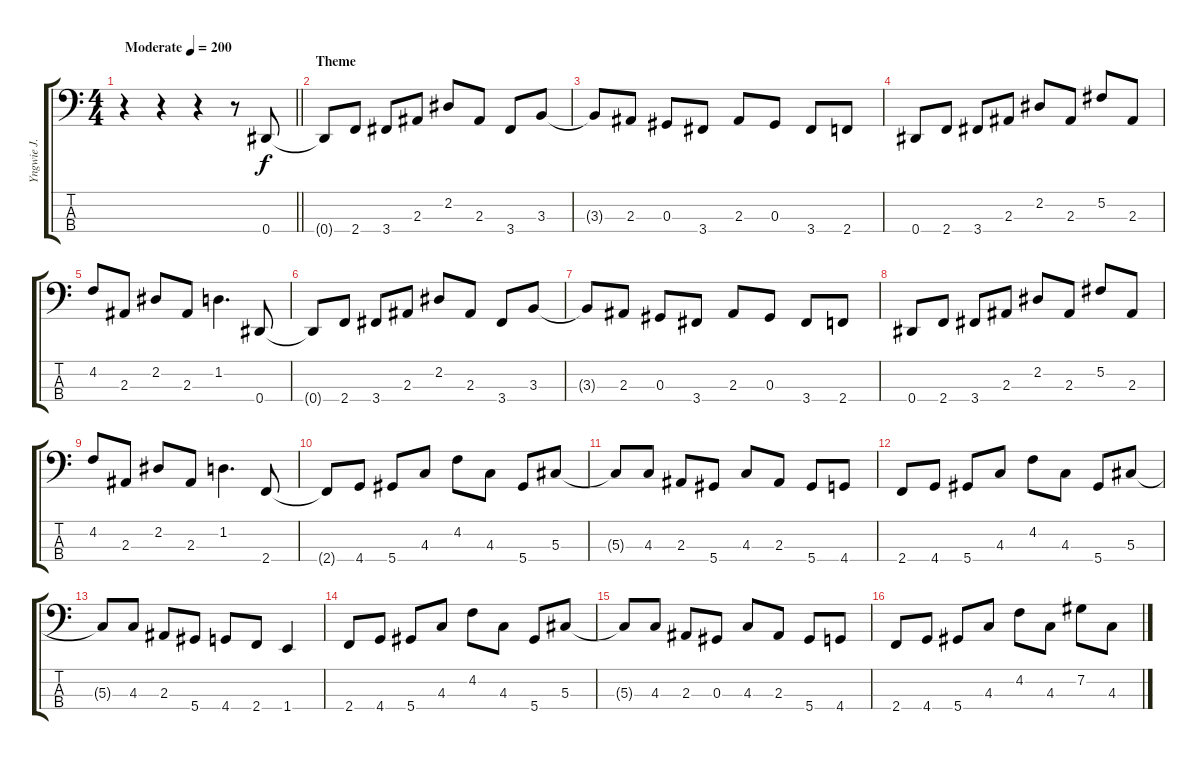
\track ("Yngwie J. Malmsteen" "Yngwie J. ") {instrument electricbassfinger}
\staff {score tabs}
\tuning (Gb2 Db2 Ab1 Eb1) {hide}
\ts (4 4)
\tempo (200 "Moderate")
\clef f4
\barLineRight lightlight
\ks c
r.4{dy f instrument electricbassfinger} r.4 r.4 r.8 0.4.8 |
\section ("" "Theme")
0.4{t}.8 2.4.8 3.4.8 2.3.8 2.2.8 2.3.8 3.4.8 3.3.8 |
3.3{t}.8 2.3.8 0.3.8 3.4.8 2.3.8 0.3.8 3.4.8 2.4.8 |
0.4.8 2.4.8 3.4.8 2.3.8 2.2.8 2.3.8 5.2.8 2.3.8 |
4.2.8 2.3.8 2.2.8 2.3.8 1.2.4{d} 0.4.8 |
0.4{t}.8 2.4.8 3.4.8 2.3.8 2.2.8 2.3.8 3.4.8 3.3.8 |
3.3{t}.8 2.3.8 0.3.8 3.4.8 2.3.8 0.3.8 3.4.8 2.4.8 |
0.4.8 2.4.8 3.4.8 2.3.8 2.2.8 2.3.8 5.2.8 2.3.8 |
4.2.8 2.3.8 2.2.8 2.3.8 1.2.4{d} 2.4.8 |
2.4{t}.8 4.4.8 5.4.8 4.3.8 4.2.8 4.3.8 5.4.8 5.3.8 |
5.3{t}.8 4.3.8 2.3.8 5.4.8 4.3.8 2.3.8 5.4.8 4.4.8 |
2.4.8 4.4.8 5.4.8 4.3.8 4.2.8 4.3.8 5.4.8 5.3.8 |
5.3{t}.8 4.3.8 2.3.8 5.4.8 4.4.8 2.4.8 1.4.4 |
2.4.8 4.4.8 5.4.8 4.3.8 4.2.8 4.3.8 5.4.8 5.3.8 |
5.3{t}.8 4.3.8 2.3.8 0.3.8 4.3.8 2.3.8 5.4.8 4.4.8 |
2.4.8 4.4.8 5.4.8 4.3.8 4.2.8 4.3.8 7.2.8 4.3.8
